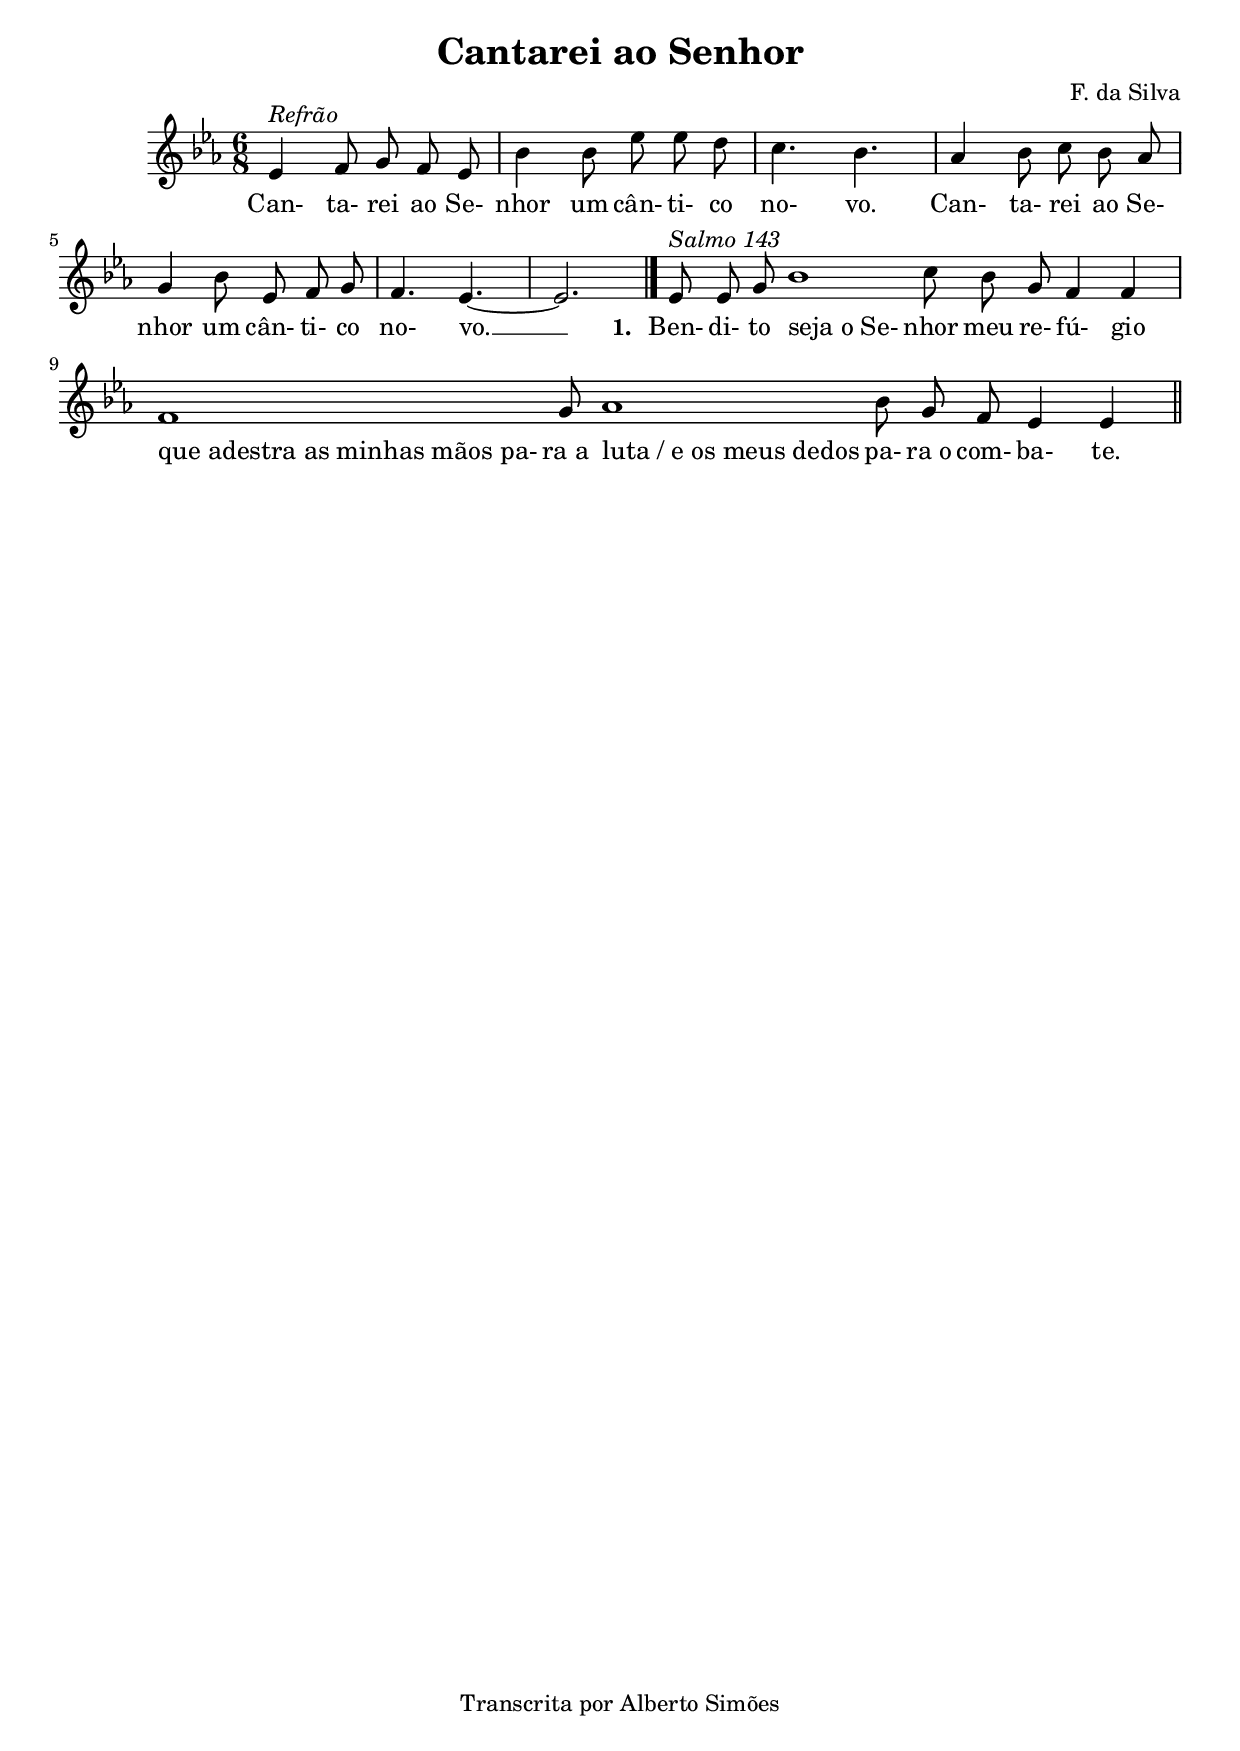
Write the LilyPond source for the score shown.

\version "2.14.0"

\header {
  title = "Cantarei ao Senhor"
  
  composer = "F. da Silva"
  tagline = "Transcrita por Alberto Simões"

  ocasioes = "comunhao"
  seccao   = "comunhao"
}


melody = \relative c' {
  \time 6/8
  \key ees \major 

  \autoBeamOff
  ees4^\markup{\italic{Refrão}} f8 g f ees | bes'4 bes8 ees ees d | c4. bes4. |
  aes4 bes8 c bes aes | g4 bes8 ees, f g | f4. ees4. ~ | ees2. \bar "|."

  \set Timing.measurePosition = #(ly:make-moment 0 8)
  \set Score.measureLength = #(ly:make-moment 9 4)
  ees8^\markup{\italic{Salmo 143}} ees g bes1 c8 bes g f4 f |
  \set Score.measureLength = #(ly:make-moment 12 4)
  f1 g8 aes1 bes8 g f ees4 ees \bar "||"
}


text = {
  \lyricmode {
    Can- ta- rei ao Se- nhor um cân- ti- co no- vo.
    Can- ta- rei ao Se- nhor um cân- ti- co no- vo. __
  }
  \set stanza = #"1. "
  \lyricmode {
    Ben- di- to
    \once \override LyricText #'self-alignment-X = #LEFT	
    "seja o Se-" nhor meu re- fú- gio
    \once \override LyricText #'self-alignment-X = #LEFT	
    "que adestra as minhas mãos pa-" ra_a
    \once \override LyricText #'self-alignment-X = #LEFT	
    "luta / e os meus dedos" pa- ra_o com- ba- te.
 }
}


\score {
  <<
    \new Staff \with { midiInstrument = #"choir aahs" } <<
      \new Voice = "mel" \melody
      \new Lyrics \lyricsto mel \text
    >>
  >>
  \layout {
    \context {
      \Staff \RemoveEmptyStaves 
      \override VerticalAxisGroup #'remove-first = ##t
    }
  }
  \midi {
    \context {
      \Score
      tempoWholesPerMinute = #(ly:make-moment 90 4)
    }
  }
}


